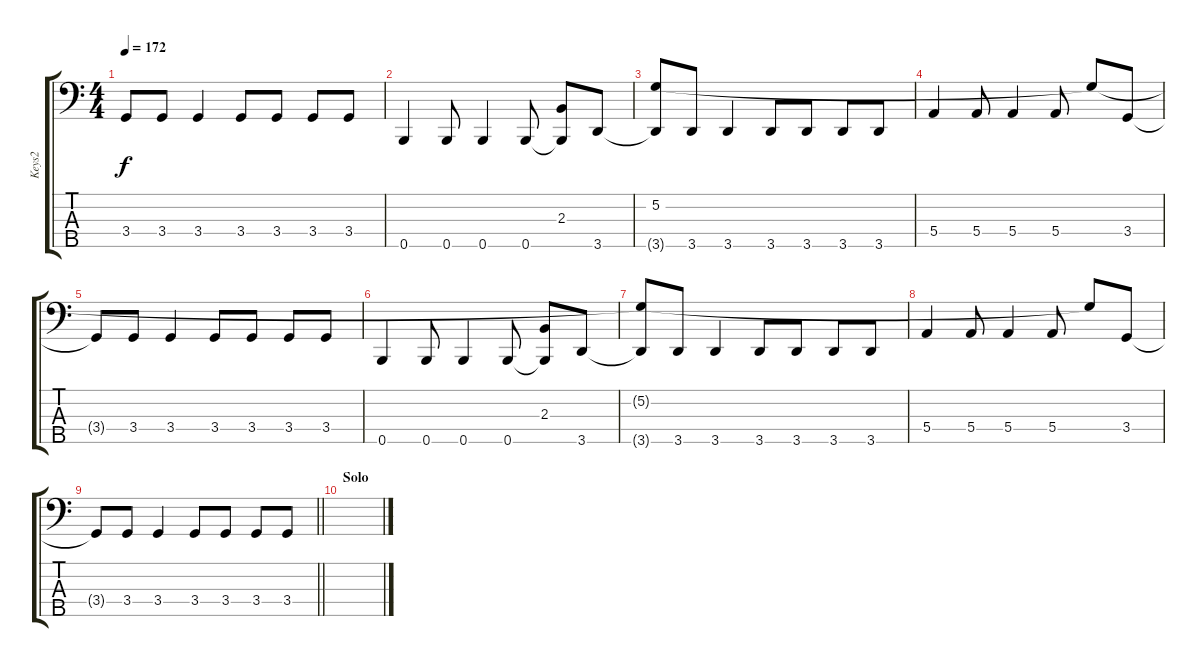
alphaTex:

\track ("Keys2" "Keys2") {instrument electricbasspick}
\staff {score tabs}
\tuning (G2 D2 A1 E1 B0) {hide}
\ts (4 4)
\tempo 172
\clef f4
\ks c
3.4{t}.8{dy f} 3.4.8 3.4.4 3.4.8 3.4.8 3.4.8 3.4.8 |
0.5.4 0.5.8 0.5.4 0.5.8 (2.3 0.5{t}).8 3.5.8 |
(5.2{t} 3.5{t}).8 3.5.8 3.5.4 3.5.8 3.5.8 3.5.8 3.5.8 |
5.4.4 5.4.8 5.4.4 5.4.8 5.2{t}.8 3.4.8 |
3.4{t}.8 3.4.8 3.4.4 3.4.8 3.4.8 3.4.8 3.4.8 |
0.5.4 0.5.8 0.5.4 0.5.8 (2.3 0.5{t}).8 3.5.8 |
(5.2{t} 3.5{t}).8 3.5.8 3.5.4 3.5.8 3.5.8 3.5.8 3.5.8 |
5.4.4 5.4.8 5.4.4 5.4.8 5.2{t}.8 3.4.8 |
\barLineRight lightlight
3.4{t}.8 3.4.8 3.4.4 3.4.8 3.4.8 3.4.8 3.4.8 |
\section ("" "Solo")
